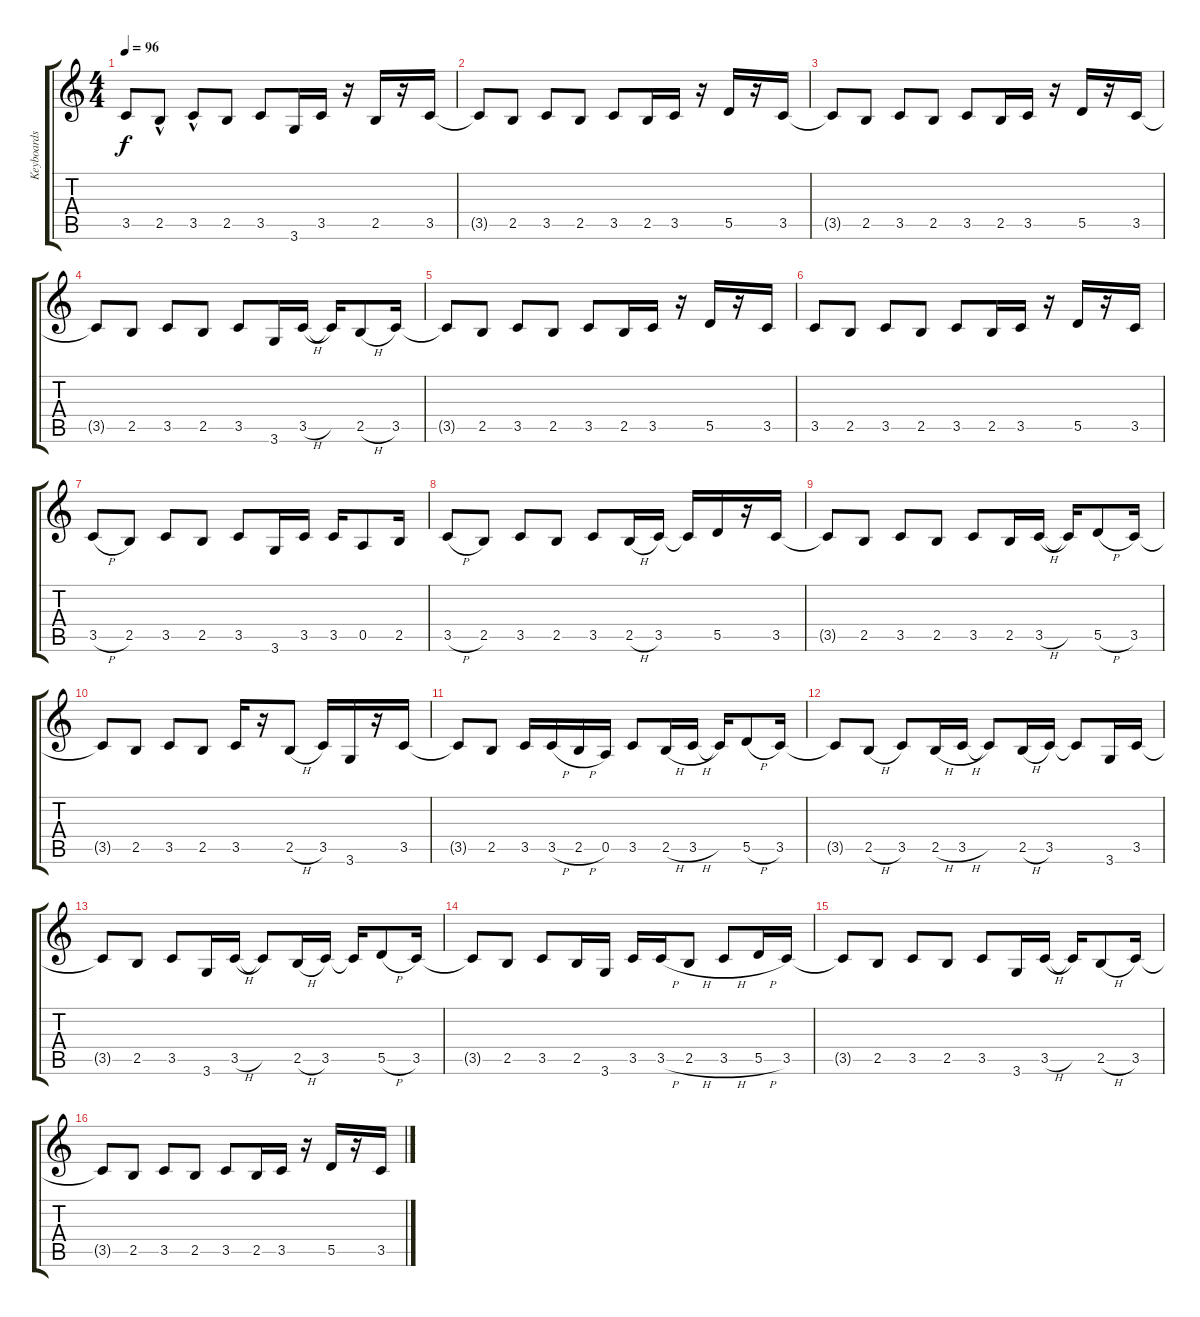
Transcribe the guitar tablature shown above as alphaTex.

\track ("Keyboards" "Keyboards") {instrument distortionguitar}
\staff {score tabs}
\tuning (E4 B3 G3 D3 A2 E2) {hide}
\ts (4 4)
\tempo 96
\clef g2
\ks c
3.5{t}.8{dy f} 2.5{hac}.8 3.5{hac}.8 2.5.8 3.5.8 3.6.16 3.5.16 r.16 2.5.16 r.16 3.5.16 |
3.5{t}.8 2.5.8 3.5.8 2.5.8 3.5.8 2.5.16 3.5.16 r.16 5.5.16 r.16 3.5.16 |
3.5{t}.8 2.5.8 3.5.8 2.5.8 3.5.8 2.5.16 3.5.16 r.16 5.5.16 r.16 3.5.16 |
3.5{t}.8 2.5.8 3.5.8 2.5.8 3.5.8 3.6.16 3.5{h}.16 3.5{t}.16 2.5{h}.8 3.5.16 |
3.5{t}.8 2.5.8 3.5.8 2.5.8 3.5.8 2.5.16 3.5.16 r.16 5.5.16 r.16 3.5.16 |
3.5.8 2.5.8 3.5.8 2.5.8 3.5.8 2.5.16 3.5.16 r.16 5.5.16 r.16 3.5.16 |
3.5{h}.8 2.5.8 3.5.8 2.5.8 3.5.8 3.6.16 3.5.16 3.5.16 0.5.8 2.5.16 |
3.5{h}.8 2.5.8 3.5.8 2.5.8 3.5.8 2.5{h}.16 3.5.16 3.5{t}.16 5.5.16 r.16 3.5.16 |
3.5{t}.8 2.5.8 3.5.8 2.5.8 3.5.8 2.5.16 3.5{h}.16 3.5{t}.16 5.5{h}.8 3.5.16 |
3.5{t}.8 2.5.8 3.5.8 2.5.8 3.5.16 r.16 2.5{h}.8 3.5.16 3.6.16 r.16 3.5.16 |
3.5{t}.8 2.5.8 3.5.16 3.5{h}.16 2.5{h}.16 0.5.16 3.5.8 2.5{h}.16 3.5{h}.16 3.5{t}.16 5.5{h}.8 3.5.16 |
3.5{t}.8 2.5{h}.8 3.5.8 2.5{h}.16 3.5{h}.16 3.5{t}.8 2.5{h}.16 3.5.16 3.5{t}.8 3.6.16 3.5.16 |
3.5{t}.8 2.5.8 3.5.8 3.6.16 3.5{h}.16 3.5{t}.8 2.5{h}.16 3.5.16 3.5{t}.16 5.5{h}.8 3.5.16 |
3.5{t}.8 2.5.8 3.5.8 2.5.16 3.6.16 3.5.16 3.5{h}.16 2.5{h}.8 3.5{h}.8 5.5{h}.16 3.5.16 |
3.5{t}.8 2.5.8 3.5.8 2.5.8 3.5.8 3.6.16 3.5{h}.16 3.5{t}.16 2.5{h}.8 3.5.16 |
3.5{t}.8 2.5.8 3.5.8 2.5.8 3.5.8 2.5.16 3.5.16 r.16 5.5.16 r.16 3.5.16
